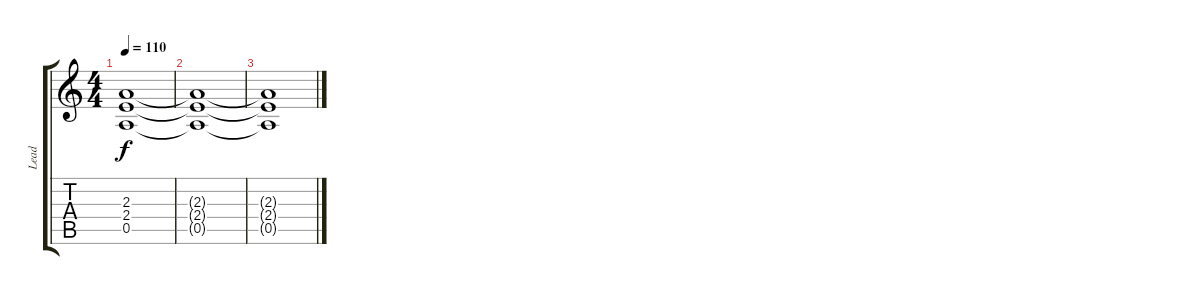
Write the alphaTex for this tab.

\track ("Lead" "Lead") {instrument distortionguitar}
\staff {score tabs}
\tuning (E4 B3 G3 D3 A2 E2) {hide}
\ts (4 4)
\tempo 110
\clef g2
\ks c
(2.3{t} 2.4{t} 0.5{t}).1{dy f} |
(2.3{t} 2.4{t} 0.5{t}).1 |
(2.3{t} 2.4{t} 0.5{t}).1
